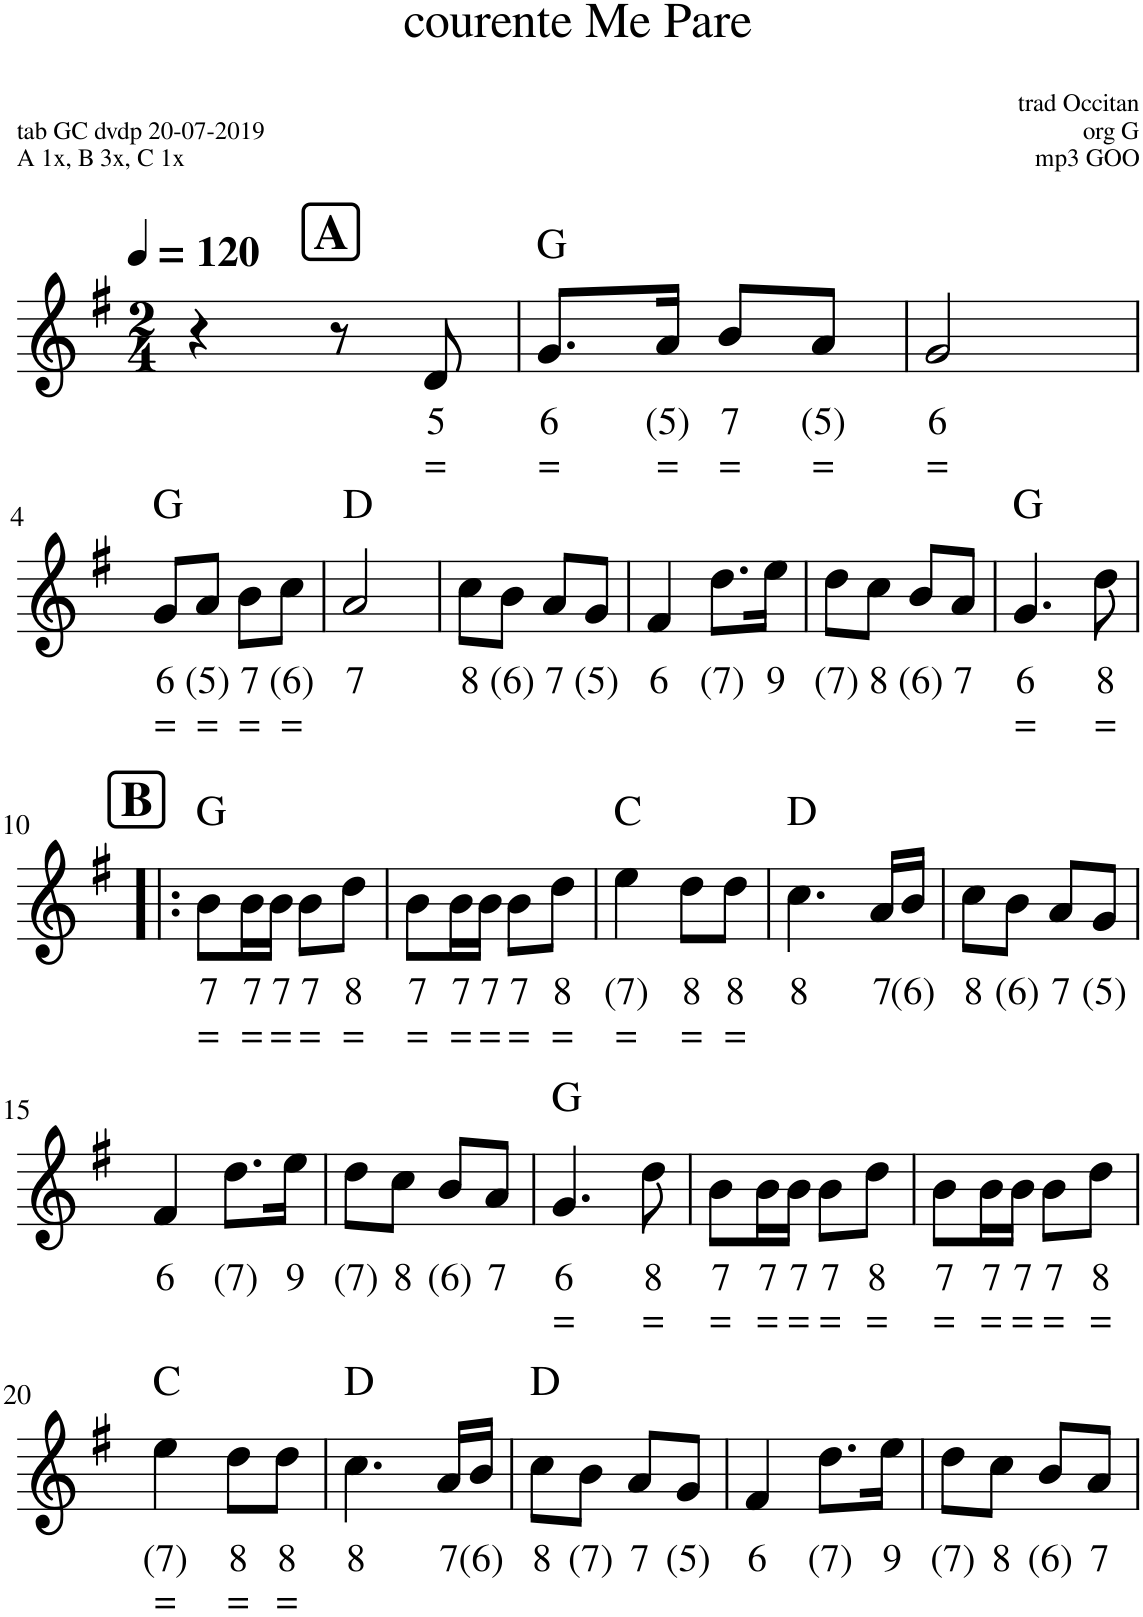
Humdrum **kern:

**kern	**text	**text	**kern	**text	**text	**harte
*part2	*part2	*part2	*part1	*part1	*part1	*part1
*staff2	*staff2	*staff2	*staff1	*staff1	*staff1	*
*I"Stem	*	*	*I"Stem	*	*	*
*stria5	*	*	*	*	*	*
*clefG2	*	*	*clefG2	*	*	*
*k[f#]	*	*	*k[f#]	*	*	*
*M2/4	*	*	*M2/4	*	*	*
*MM120	*	*	*MM120	*	*	*
!!LO:REH:place=s1:a:B:cj:fs=14:t=A:qo=1
=1	=1	=1	=1	=1	=1	=1
4r	.	.	4r	.	.	.
8r	.	.	8r	.	.	.
!	!	!	!	!LO:LY:b	!LO:LY:b	!
8d	5	=	8d/	5	=	.
=2	=2	=2	=2	=2	=2	=2
*^	*	*	*	*	*	*
*	*^	*	*	*	*	*	*
!	!	!	!	!	!	!LO:LY:b	!LO:LY:b	!
8r	4ryy	4B	4	=	8.g/L	6	=	G:maj
8d	.	.	5	=	.	.	.	.
!	!	!	!	!	!	!LO:LY:b	!LO:LY:b	!
.	.	.	.	.	16a/Jk	(5)	=	.
!	!	!	!	!	!	!LO:LY:b	!LO:LY:b	!
4r	8d/L	4r	5	=	8b/L	7	=	.
!	!	!	!	!	!	!LO:LY:b	!LO:LY:b	!
.	8c/J	.	(3)	=	8a/J	(5)	=	.
*	*v	*v	*	*	*	*	*	*
=3	=3	=3	=3	=3	=3	=3	=3
!	!	!	!	!	!LO:LY:b	!LO:LY:b	!
8r	4B	4	=	2g/	6	=	.
8d	.	5	=	.	.	.	.
8G/L	4r	3	=	.	.	.	.
8d/J	.	5	=	.	.	.	.
!!LO:LB:g=z
=4	=4	=4	=4	=4	=4	=4	=4
!	!	!	!	!	!LO:LY:b	!LO:LY:b	!
8r	8B	4	=	8g/L	6	=	.
!	!	!	!	!	!LO:LY:b	!LO:LY:b	!
8d	4.ryy	5	=	8a/J	(5)	=	.
!	!	!	!	!	!LO:LY:b	!LO:LY:b	!
8d/L	.	5	=	8b\L	7	=	.
!	!	!	!	!	!LO:LY:b	!LO:LY:b	!
8d/J	.	5	=	8cc\J	(6)	=	.
=5	=5	=5	=5	=5	=5	=5	=5
!	!	!	!	!	!LO:LY:b	!	!
4.c	4.ryy	4	.	2a/	7	.	.
8r	16c/LL	4	.	.	.	.	.
.	16d/JJ	(3)	.	.	.	.	.
=6	=6	=6	=6	=6	=6	=6	=6
!	!	!	!	!	!LO:LY:b	!	!
*v	*v	*	*	*	*	*	*
8e/L	5	.	8cc\L	8	.	.
!	!	!	!	!LO:LY:b	!	!
8d/J	(3)	.	8b\J	(6)	.	.
!	!	!	!	!LO:LY:b	!	!
8c/L	4	.	8a/L	7	.	.
!	!	!	!	!LO:LY:b	!	!
8d/J	(3)	.	8g/J	(5)	.	.
=7	=7	=7	=7	=7	=7	=7
*^	*	*	*	*	*	*
!	!	!	!	!	!LO:LY:b	!	!
4.A	4.ryy	3	.	4f#/	6	.	.
!	!	!	!	!	!LO:LY:b	!	!
.	.	.	.	8.dd\L	(7)	.	.
8r	8A	3	.	.	.	.	.
!	!	!	!	!	!LO:LY:b	!	!
.	.	.	.	16ee\Jk	9	.	.
*v	*v	*	*	*	*	*	*
=8	=8	=8	=8	=8	=8	=8
!	!	!	!	!LO:LY:b	!	!
8f#/L	6	.	8dd\L	(7)	.	.
!	!	!	!	!LO:LY:b	!	!
8e/J	(5)	.	8cc\J	8	.	.
!	!	!	!	!LO:LY:b	!	!
8d/L	(3)	.	8b/L	(6)	.	.
!	!	!	!	!LO:LY:b	!	!
8c/J	4	.	8a/J	7	.	.
=9	=9	=9	=9	=9	=9	=9
*^	*	*	*	*	*	*
!	!	!	!	!	!LO:LY:b	!LO:LY:b	!
8r	4.B	4	=	4.g/	6	=	G:maj
8r	.	.	.	.	.	.	.
8r	.	.	.	.	.	.	.
!	!	!	!	!	!LO:LY:b	!LO:LY:b	!
8B	8ryy	4	=	8dd\	8	=	.
!!LO:LB:g=z
!!LO:REH:place=s1:a:B:cj:fs=14:t=B
=10!|:	=10!|:	=10!|:	=10!|:	=10!|:	=10!|:	=10!|:	=10!|:
!	!	!	!	!	!LO:LY:b	!LO:LY:b	!
*v	*v	*	*	*	*	*	*
8G/L	3	=	8b\L	7	=	.
!	!	!	!	!LO:LY:b	!LO:LY:b	!
8d/J	5	=	16b\L	7	=	.
!	!	!	!	!LO:LY:b	!LO:LY:b	!
.	.	.	16b\JJ	7	=	.
!	!	!	!	!LO:LY:b	!LO:LY:b	!
8d/L	5	=	8b\L	7	=	.
!	!	!	!	!LO:LY:b	!LO:LY:b	!
8g/J	6	=	8dd\J	8	=	.
=11	=11	=11	=11	=11	=11	=11
!	!	!	!	!LO:LY:b	!LO:LY:b	!
8B/L	4	=	8b\L	7	=	.
!	!	!	!	!LO:LY:b	!LO:LY:b	!
8d/J	5	=	16b\L	7	=	.
!	!	!	!	!LO:LY:b	!LO:LY:b	!
.	.	.	16b\JJ	7	=	.
!	!	!	!	!LO:LY:b	!LO:LY:b	!
8g/L	6	=	8b\L	7	=	.
!	!	!	!	!LO:LY:b	!LO:LY:b	!
8b/J	7	=	8dd\J	8	=	.
=12	=12	=12	=12	=12	=12	=12
!	!	!	!	!LO:LY:b	!LO:LY:b	!
4cc	(6)	=	4ee\	(7)	=	C:maj
!	!	!	!	!LO:LY:b	!LO:LY:b	!
4b	7	=	8dd\L	8	=	.
!	!	!	!	!LO:LY:b	!LO:LY:b	!
.	.	.	8dd\J	8	=	.
=13	=13	=13	=13	=13	=13	=13
*^	*	*	*	*	*	*
!	!	!	!	!	!LO:LY:b	!	!
4.a	4.ryy	7	.	4.cc\	8	.	D:maj
!	!	!	!	!	!LO:LY:b	!	!
8r	16cc\LL	8	.	16a/LL	7	.	.
!	!	!	!	!	!LO:LY:b	!	!
.	16dd\JJ	(7)	.	16b/JJ	(6)	.	.
=14	=14	=14	=14	=14	=14	=14	=14
!	!	!	!	!	!LO:LY:b	!	!
*v	*v	*	*	*	*	*	*
8ee\L	9	.	8cc\L	8	.	.
!	!	!	!	!LO:LY:b	!	!
8dd\J	(7)	.	8b\J	(6)	.	.
!	!	!	!	!LO:LY:b	!	!
8cc\L	8	.	8a/L	7	.	.
!	!	!	!	!LO:LY:b	!	!
8b\J	(6)	.	8g/J	(5)	.	.
!!LO:LB:g=z
=15	=15	=15	=15	=15	=15	=15
*^	*	*	*	*	*	*
!	!	!	!	!	!LO:LY:b	!	!
4.a	4.ryy	7	.	4f#/	6	.	.
!	!	!	!	!	!LO:LY:b	!	!
.	.	.	.	8.dd\L	(7)	.	.
8r	8ff#	10	.	.	.	.	.
!	!	!	!	!	!LO:LY:b	!	!
.	.	.	.	16ee\Jk	9	.	.
*v	*v	*	*	*	*	*	*
=16	=16	=16	=16	=16	=16	=16
!	!	!	!	!LO:LY:b	!	!
8ff#\L	10	.	8dd\L	(7)	.	.
!	!	!	!	!LO:LY:b	!	!
8ee\J	9	.	8cc\J	8	.	.
!	!	!	!	!LO:LY:b	!	!
8dd\L	(7)	.	8b/L	(6)	.	.
!	!	!	!	!LO:LY:b	!	!
8cc\J	8	.	8a/J	7	.	.
=17	=17	=17	=17	=17	=17	=17
!	!	!	!	!LO:LY:b	!LO:LY:b	!
2b	7	=	4.g/	6	=	G:maj
!	!	!	!	!LO:LY:b	!LO:LY:b	!
.	.	.	8dd\	8	=	.
=18	=18	=18	=18	=18	=18	=18
!	!	!	!	!LO:LY:b	!LO:LY:b	!
8G/L	3	=	8b\L	7	=	.
!	!	!	!	!LO:LY:b	!LO:LY:b	!
8d/J	5	=	16b\L	7	=	.
!	!	!	!	!LO:LY:b	!LO:LY:b	!
.	.	.	16b\JJ	7	=	.
!	!	!	!	!LO:LY:b	!LO:LY:b	!
8d/L	5	=	8b\L	7	=	.
!	!	!	!	!LO:LY:b	!LO:LY:b	!
8g/J	6	=	8dd\J	8	=	.
=19	=19	=19	=19	=19	=19	=19
!	!	!	!	!LO:LY:b	!LO:LY:b	!
8B/L	4	=	8b\L	7	=	.
!	!	!	!	!LO:LY:b	!LO:LY:b	!
8d/J	5	=	16b\L	7	=	.
!	!	!	!	!LO:LY:b	!LO:LY:b	!
.	.	.	16b\JJ	7	=	.
!	!	!	!	!LO:LY:b	!LO:LY:b	!
8g/L	6	=	8b\L	7	=	.
!	!	!	!	!LO:LY:b	!LO:LY:b	!
8b/J	7	=	8dd\J	8	=	.
!!LO:LB:g=z
=20	=20	=20	=20	=20	=20	=20
!	!	!	!	!LO:LY:b	!LO:LY:b	!
4cc	(6)	=	4ee\	(7)	=	C:maj
!	!	!	!	!LO:LY:b	!LO:LY:b	!
4b	7	=	8dd\L	8	=	.
!	!	!	!	!LO:LY:b	!LO:LY:b	!
.	.	.	8dd\J	8	=	.
=21	=21	=21	=21	=21	=21	=21
*^	*	*	*	*	*	*
!	!	!	!	!	!LO:LY:b	!	!
4.a	4.ryy	7	.	4.cc\	8	.	D:maj
!	!	!	!	!	!LO:LY:b	!	!
8r	16cc\LL	8	.	16a/LL	7	.	.
!	!	!	!	!	!LO:LY:b	!	!
.	16dd\JJ	(7)	.	16b/JJ	(6)	.	.
=22	=22	=22	=22	=22	=22	=22	=22
!	!	!	!	!	!LO:LY:b	!	!
*v	*v	*	*	*	*	*	*
8ee\L	9	.	8cc\L	8	.	.
!	!	!	!	!LO:LY:b	!	!
8dd\J	(7)	.	8b\J	(7)	.	.
!	!	!	!	!LO:LY:b	!	!
8cc\L	8	.	8a/L	7	.	.
!	!	!	!	!LO:LY:b	!	!
8b\J	(6)	.	8g/J	(5)	.	.
=23	=23	=23	=23	=23	=23	=23
*^	*	*	*	*	*	*
!	!	!	!	!	!LO:LY:b	!	!
4.a	4.ryy	7	.	4f#/	6	.	.
!	!	!	!	!	!LO:LY:b	!	!
.	.	.	.	8.dd\L	(7)	.	.
8r	8ff#	10	.	.	.	.	.
!	!	!	!	!	!LO:LY:b	!	!
.	.	.	.	16ee\Jk	9	.	.
*v	*v	*	*	*	*	*	*
=24	=24	=24	=24	=24	=24	=24
!	!	!	!	!LO:LY:b	!	!
8ff#\L	10	.	8dd\L	(7)	.	.
!	!	!	!	!LO:LY:b	!	!
8ff#\J	10	.	8cc\J	8	.	.
!	!	!	!	!LO:LY:b	!	!
8ee\L	9	.	8b/L	(6)	.	.
!	!	!	!	!LO:LY:b	!	!
8ff#\J	10	.	8a/J	7	.	.
=	=	=	=	=	=	=
*-	*-	*-	*-	*-	*-	*-
